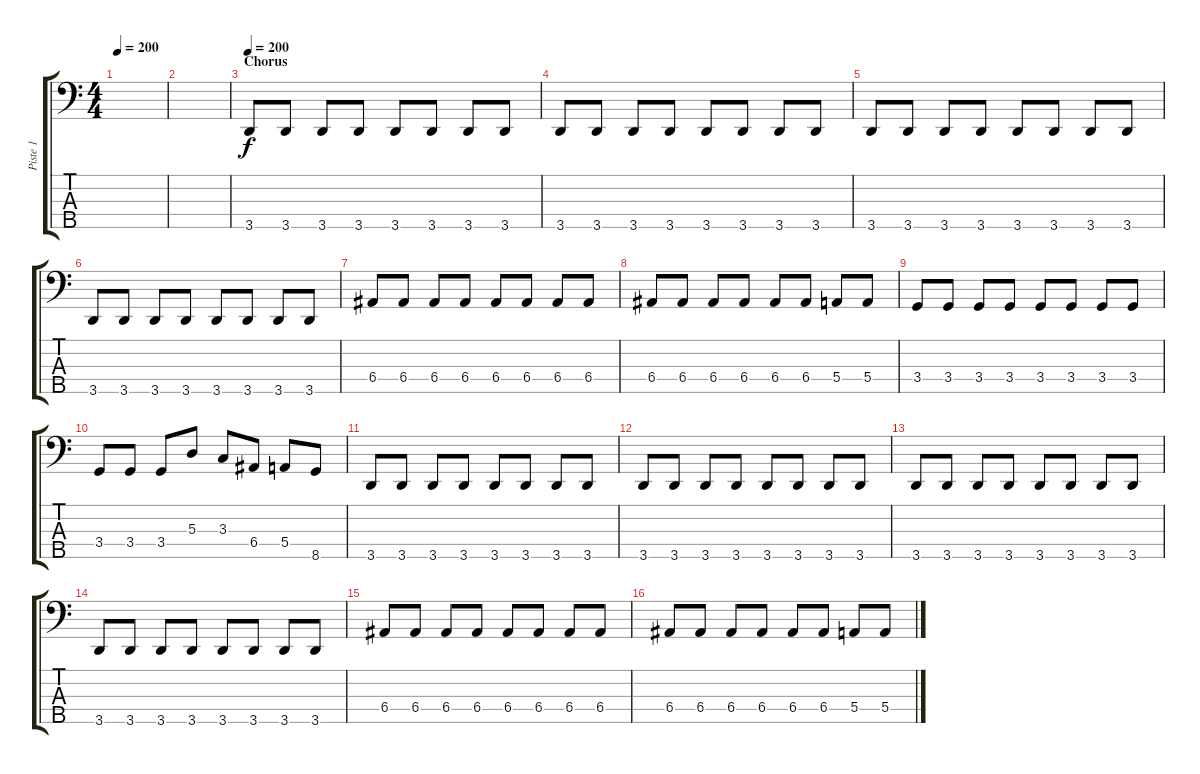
\track ("Piste 1" "Piste 1") {instrument electricbasspick}
\staff {score tabs}
\tuning (G2 D2 A1 E1 B0) {hide}
\ts (4 4)
\tempo 200
\clef f4
\ks c
|
|
\section ("" "Chorus")
\tempo 200
3.5.8 3.5.8 3.5.8 3.5.8 3.5.8 3.5.8 3.5.8 3.5.8 |
3.5.8 3.5.8 3.5.8 3.5.8 3.5.8 3.5.8 3.5.8 3.5.8 |
3.5.8 3.5.8 3.5.8 3.5.8 3.5.8 3.5.8 3.5.8 3.5.8 |
3.5.8 3.5.8 3.5.8 3.5.8 3.5.8 3.5.8 3.5.8 3.5.8 |
6.4.8 6.4.8 6.4.8 6.4.8 6.4.8 6.4.8 6.4.8 6.4.8 |
6.4.8 6.4.8 6.4.8 6.4.8 6.4.8 6.4.8 5.4.8 5.4.8 |
3.4.8 3.4.8 3.4.8 3.4.8 3.4.8 3.4.8 3.4.8 3.4.8 |
3.4.8 3.4.8 3.4.8 5.3.8 3.3.8 6.4.8 5.4.8 8.5.8 |
3.5.8 3.5.8 3.5.8 3.5.8 3.5.8 3.5.8 3.5.8 3.5.8 |
3.5.8 3.5.8 3.5.8 3.5.8 3.5.8 3.5.8 3.5.8 3.5.8 |
3.5.8 3.5.8 3.5.8 3.5.8 3.5.8 3.5.8 3.5.8 3.5.8 |
3.5.8 3.5.8 3.5.8 3.5.8 3.5.8 3.5.8 3.5.8 3.5.8 |
6.4.8 6.4.8 6.4.8 6.4.8 6.4.8 6.4.8 6.4.8 6.4.8 |
6.4.8 6.4.8 6.4.8 6.4.8 6.4.8 6.4.8 5.4.8 5.4.8
